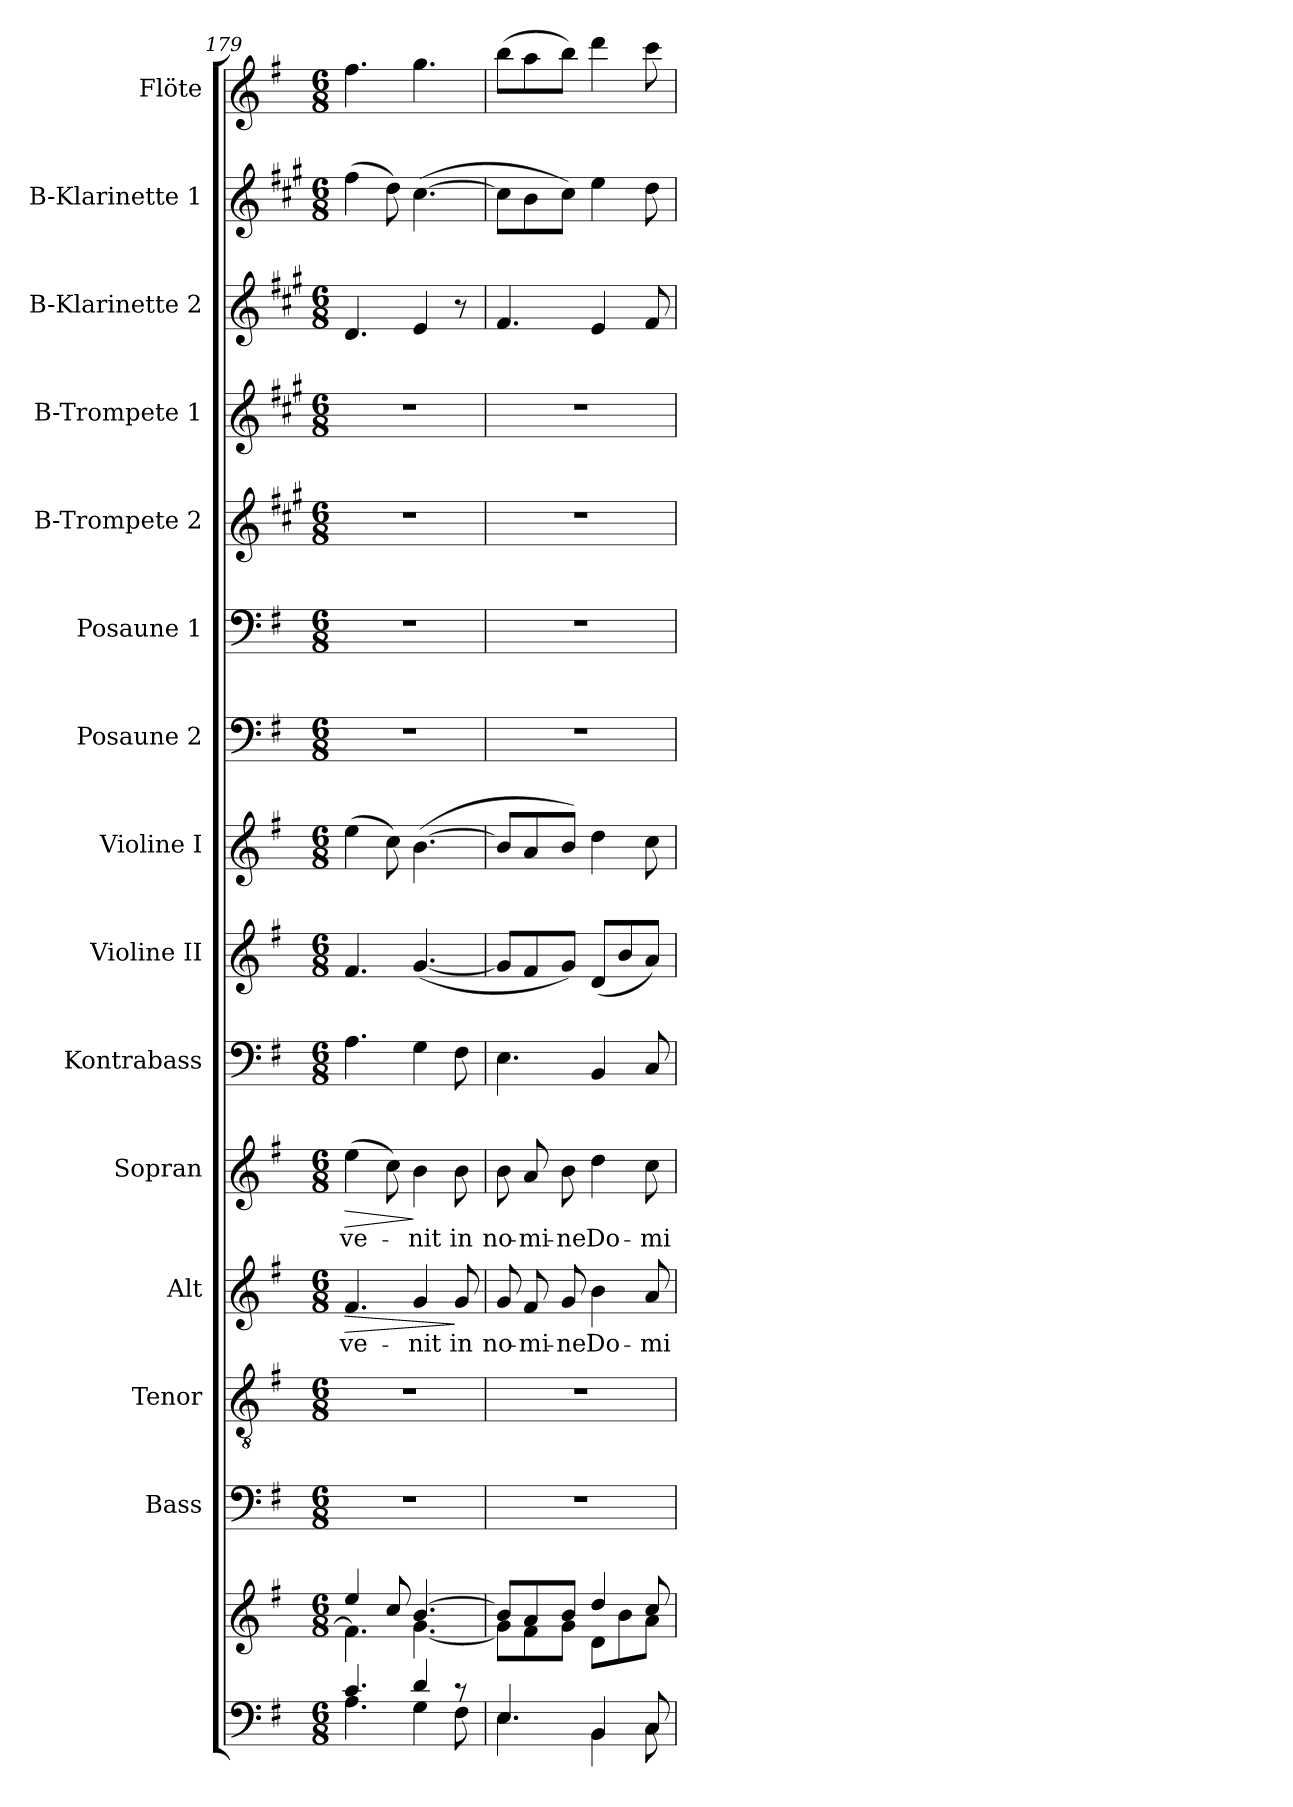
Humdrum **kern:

**kern	**kern	**kern	**kern	**kern	**text	**dynam	**kern	**text	**dynam	**kern	**kern	**kern	**kern	**kern	**kern	**kern	**kern	**kern	**kern
*part15	*part15	*part14	*part13	*part12	*part12	*part12	*part11	*part11	*part11	*part10	*part9	*part8	*part7	*part6	*part5	*part4	*part3	*part2	*part1
*staff16	*staff15	*staff14	*staff13	*staff12	*staff12	*staff12	*staff11	*staff11	*staff11	*staff10	*staff9	*staff8	*staff7	*staff6	*staff5	*staff4	*staff3	*staff2	*staff1
*	*	*I"Bass	*I"Tenor	*I"Alt	*	*	*I"Sopran	*	*	*I"Kontrabass	*I"Violine II	*I"Violine I	*I"Posaune 2	*I"Posaune 1	*I"B-Trompete 2	*I"B-Trompete 1	*I"B-Klarinette 2	*I"B-Klarinette 1	*I"Flöte
*	*	*I'B.	*I'T.	*I'A.	*	*	*I'S.	*	*	*I'Kb.	*I'Vl. II	*I'Vl. I	*I'Pos. 2	*I'Pos. 1	*I'B Trp. 2	*I'B Trp. 1	*I'B Kl. 2	*I'B Kl. 1	*I'Fl.
*clefF4	*clefG2	*clefF4	*clefGv2	*clefG2	*	*	*clefG2	*	*	*clefF4	*clefG2	*clefG2	*clefF4	*clefF4	*clefG2	*clefG2	*clefG2	*clefG2	*clefG2
*	*	*	*	*	*	*	*	*	*	*ITrd7c12	*	*	*	*	*ITrd1c2	*ITrd1c2	*ITrd1c2	*ITrd1c2	*
*k[f#]	*k[f#]	*k[f#]	*k[f#]	*k[f#]	*	*	*k[f#]	*	*	*k[f#]	*k[f#]	*k[f#]	*k[f#]	*k[f#]	*k[f#]	*k[f#]	*k[f#]	*k[f#]	*k[f#]
*G:	*G:	*G:	*G:	*G:	*	*	*G:	*	*	*G:	*G:	*G:	*G:	*G:	*G:	*G:	*G:	*G:	*G:
*M6/8	*M6/8	*M6/8	*M6/8	*M6/8	*	*	*M6/8	*	*	*M6/8	*M6/8	*M6/8	*M6/8	*M6/8	*M6/8	*M6/8	*M6/8	*M6/8	*M6/8
=179	=179	=179	=179	=179	=179	=179	=179	=179	=179	=179	=179	=179	=179	=179	=179	=179	=179	=179	=179
*^	*^	*	*	*	*	*	*	*	*	*	*	*	*	*	*	*	*	*	*
!	!	!	!	!	!	!	!LO:LY:b	!LO:HP:b	!	!LO:LY:b	!LO:HP:b	!	!	!	!	!	!	!	!	!	!
4.c/	4.A\	4ee/	4.f#\]	2.r	2.r	4.f#/	ve-	>	(>4ee\	ve-	>	4.AA\	4.f#/	(>4ee\	2.r	2.r	2.r	2.r	4.c/	(>4ee\	4.ff#\
.	.	8cc/	.	.	.	.	.	.	8cc\)	.	.	.	.	8cc\)	.	.	.	.	.	8cc\)	.
!	!	!	!	!	!	!	!LO:LY:b	!	!	!LO:LY:b	!	!	!	!	!	!	!	!	!	!	!
4d/	4G\	[>4.b/	[<4.g\	.	.	4g/	-nit	.	4b\	-nit	]	4GG\	(<[4.g/	(>[4.b\	.	.	.	.	4d/	(>[4.b\	4.gg\
!	!	!	!	!	!	!	!LO:LY:b	!	!	!LO:LY:b	!	!	!	!	!	!	!	!	!	!	!
8rc	8F#\	.	.	.	.	8g/	in	]	8b\	in	.	8FF#\	.	.	.	.	.	.	8r	.	.
=180	=180	=180	=180	=180	=180	=180	=180	=180	=180	=180	=180	=180	=180	=180	=180	=180	=180	=180	=180	=180	=180
!	!	!	!	!	!	!	!LO:LY:b	!	!	!LO:LY:b	!	!	!	!	!	!	!	!	!	!	!
4.E/	4.E\	8b/L]	8g\L]	2.r	2.r	8g/	no-	.	8b\	no-	.	4.EE\	8g/L]	8b/L]	2.r	2.r	2.r	2.r	4.e/	8b\L]	(>8bb\L
!	!	!	!	!	!	!	!LO:LY:b	!	!	!LO:LY:b	!	!	!	!	!	!	!	!	!	!	!
.	.	8a/	8f#\	.	.	8f#/	-mi-	.	8a/	-mi-	.	.	8f#/	8a/	.	.	.	.	.	8a\	8aa\
!	!	!	!	!	!	!	!LO:LY:b	!	!	!LO:LY:b	!	!	!	!	!	!	!	!	!	!	!
.	.	8b/J	8g\J	.	.	8g/	-ne	.	8b\	-ne	.	.	8g/J)	8b/J)	.	.	.	.	.	8b\J)	8bb\J)
!	!	!	!	!	!	!	!LO:LY:b	!	!	!LO:LY:b	!	!	!	!	!	!	!	!	!	!	!
4BB/	4BB\	4dd/	8d\L	.	.	4b\	Do-	.	4dd\	Do-	.	4BBB/	(<8d/L	4dd\	.	.	.	.	4d/	4dd\	4ddd\
.	.	.	8b\	.	.	.	.	.	.	.	.	.	8b/	.	.	.	.	.	.	.	.
!	!	!	!	!	!	!	!LO:LY:b	!	!	!LO:LY:b	!	!	!	!	!	!	!	!	!	!	!
8C/	8C\	8cc/	8a\J	.	.	8a/	-mi-	.	8cc\	-mi-	.	8CC/	8a/J)	8cc\	.	.	.	.	8e/	8cc\	8ccc\
*v	*v	*	*	*	*	*	*	*	*	*	*	*	*	*	*	*	*	*	*	*	*
*	*v	*v	*	*	*	*	*	*	*	*	*	*	*	*	*	*	*	*	*	*
=	=	=	=	=	=	=	=	=	=	=	=	=	=	=	=	=	=	=	=
*-	*-	*-	*-	*-	*-	*-	*-	*-	*-	*-	*-	*-	*-	*-	*-	*-	*-	*-	*-
